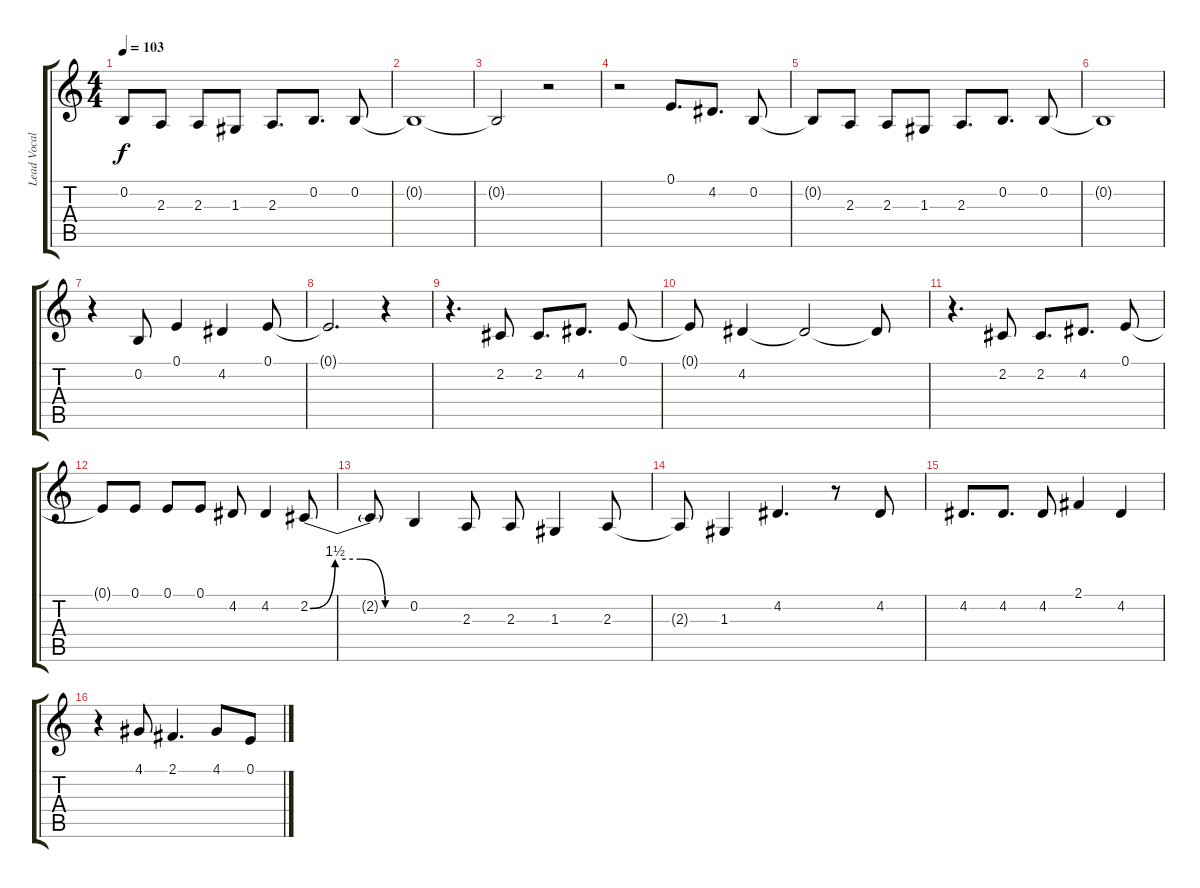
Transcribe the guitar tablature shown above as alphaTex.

\track ("Lead Vocals" "Lead Vocal") {instrument lead6voice}
\staff {score tabs}
\tuning (E4 B3 G3 D3 A2 E2) {hide}
\ts (4 4)
\tempo 103
\clef g2
\ks c
0.2{t}.8{dy f} 2.3.8 2.3.8 1.3.8 2.3.8{d} 0.2.8{d} 0.2.8 |
0.2{t}.1 |
0.2{t}.2 r.2 |
r.2 0.1.8{d} 4.2.8{d} 0.2.8 |
0.2{t}.8 2.3.8 2.3.8 1.3.8 2.3.8{d} 0.2.8{d} 0.2.8 |
0.2{t}.1 |
r.4 0.2.8 0.1.4 4.2.4 0.1.8 |
0.1{t}.2{d} r.4 |
r.4{d} 2.2.8 2.2.8{d} 4.2.8{d} 0.1.8 |
0.1{t}.8 4.2.4 4.2{t}.2 4.2{t}.8 |
r.4{d} 2.2.8 2.2.8{d} 4.2.8{d} 0.1.8 |
0.1{t}.8 0.1.8 0.1.8 0.1.8 4.2.8 4.2.4 2.2{be (custom 0 0 15 6 30 6 45 0 60 0)}.8 |
2.2{t}.8 0.2.4 2.3.8 2.3.8 1.3.4 2.3.8 |
2.3{t}.8 1.3.4 4.2.4{d} r.8 4.2.8 |
4.2.8{d} 4.2.8{d} 4.2.8 2.1.4 4.2.4 |
r.4 4.1.8 2.1.4{d} 4.1.8 0.1.8
